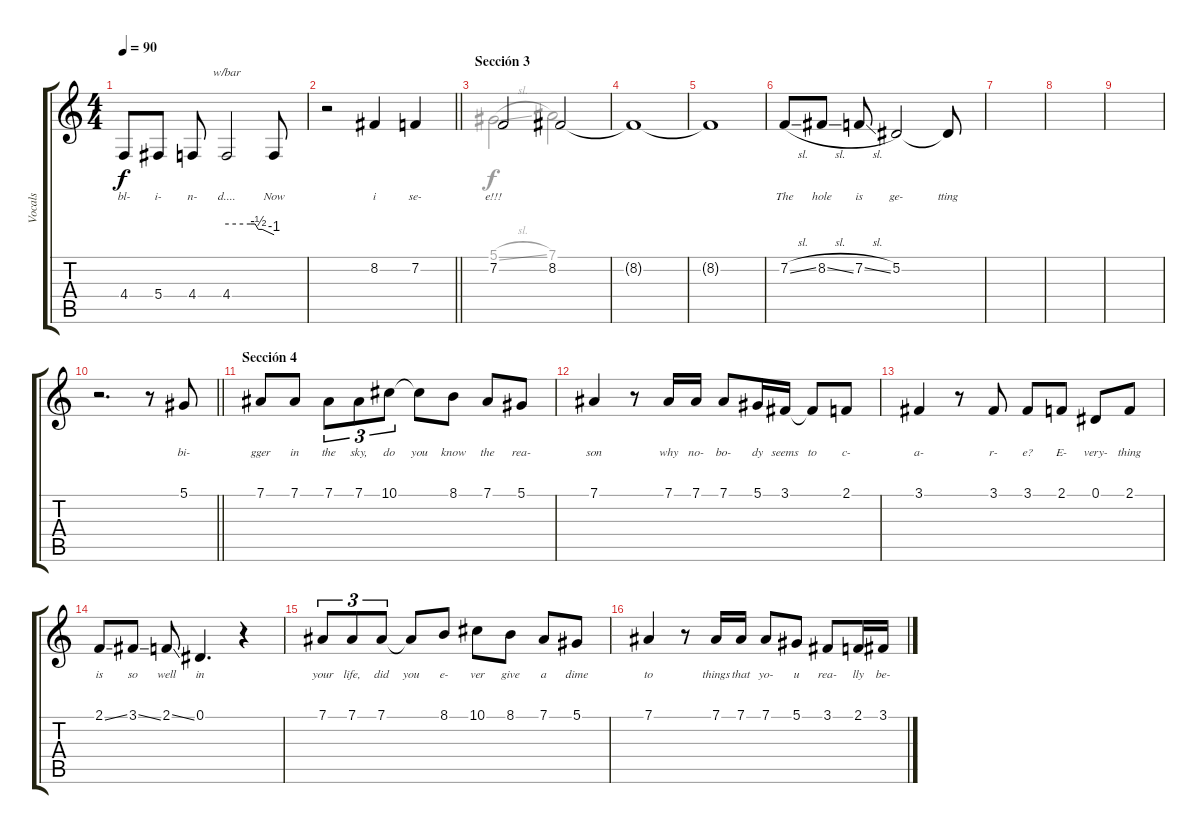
\track ("Vocals" "Vocals") {instrument lead3calliope}
\staff {score tabs}
\tuning (Eb4 Bb3 Gb3 Db3 Ab2 Eb2) {hide}
\voice
\ts (4 4)
\tempo 90
\clef g2
\ks c
4.4.8{lyrics (0 "bl-") lyrics (1 "") lyrics (2 "") lyrics (3 "") lyrics (4 "") dy f} 5.4.8{lyrics (0 "i-") lyrics (1 "") lyrics (2 "") lyrics (3 "") lyrics (4 "")} 4.4.8{lyrics (0 "n-") lyrics (1 "") lyrics (2 "") lyrics (3 "") lyrics (4 "")} 4.4.2{tbe (custom default 0 0 30 0 36 0 40 -2 45 -2 60 -4) lyrics (0 "d....") lyrics (1 "") lyrics (2 "") lyrics (3 "") lyrics (4 "")} 4.4{t}.8{lyrics (0 "Now") lyrics (1 "") lyrics (2 "") lyrics (3 "") lyrics (4 "")} |
\barLineRight lightlight
r.2 8.2.4{lyrics (0 "i") lyrics (1 "") lyrics (2 "") lyrics (3 "") lyrics (4 "")} 7.2.4{lyrics (0 "se-") lyrics (1 "") lyrics (2 "") lyrics (3 "") lyrics (4 "")} |
\section ("" "Sección 3")
7.2.2{lyrics (0 "e!!!") lyrics (1 "") lyrics (2 "") lyrics (3 "") lyrics (4 "")} 8.2.2{lyrics (0 "") lyrics (1 "") lyrics (2 "") lyrics (3 "") lyrics (4 "")} |
8.2{t}.1{lyrics (0 "") lyrics (1 "") lyrics (2 "") lyrics (3 "") lyrics (4 "")} |
8.2{t}.1{lyrics (0 "") lyrics (1 "") lyrics (2 "") lyrics (3 "") lyrics (4 "")} |
7.2{sl}.8{lyrics (0 "The") lyrics (1 "") lyrics (2 "") lyrics (3 "") lyrics (4 "")} 8.2{sl}.8{lyrics (0 "hole") lyrics (1 "") lyrics (2 "") lyrics (3 "") lyrics (4 "")} 7.2{sl}.8{lyrics (0 "is") lyrics (1 "") lyrics (2 "") lyrics (3 "") lyrics (4 "")} 5.2.2{lyrics (0 "ge-") lyrics (1 "") lyrics (2 "") lyrics (3 "") lyrics (4 "")} 5.2{t}.8{lyrics (0 "tting") lyrics (1 "") lyrics (2 "") lyrics (3 "") lyrics (4 "")} |
|
|
|
\barLineRight lightlight
r.2{d} r.8 5.1.8{lyrics (0 "bi-") lyrics (1 "") lyrics (2 "") lyrics (3 "") lyrics (4 "")} |
\section ("" "Sección 4")
7.1.8{lyrics (0 "gger") lyrics (1 "") lyrics (2 "") lyrics (3 "") lyrics (4 "")} 7.1.8{lyrics (0 "in") lyrics (1 "") lyrics (2 "") lyrics (3 "") lyrics (4 "")} 7.1.8{tu (3 2) lyrics (0 "the") lyrics (1 "") lyrics (2 "") lyrics (3 "") lyrics (4 "")} 7.1.8{tu (3 2) lyrics (0 "sky,") lyrics (1 "") lyrics (2 "") lyrics (3 "") lyrics (4 "")} 10.1.8{tu (3 2) lyrics (0 "do") lyrics (1 "") lyrics (2 "") lyrics (3 "") lyrics (4 "")} 10.1{t}.8{lyrics (0 "you") lyrics (1 "") lyrics (2 "") lyrics (3 "") lyrics (4 "")} 8.1.8{lyrics (0 "know") lyrics (1 "") lyrics (2 "") lyrics (3 "") lyrics (4 "")} 7.1.8{lyrics (0 "the") lyrics (1 "") lyrics (2 "") lyrics (3 "") lyrics (4 "")} 5.1.8{lyrics (0 "rea-") lyrics (1 "") lyrics (2 "") lyrics (3 "") lyrics (4 "")} |
7.1.4{lyrics (0 "son") lyrics (1 "") lyrics (2 "") lyrics (3 "") lyrics (4 "")} r.8 7.1.16{lyrics (0 "why") lyrics (1 "") lyrics (2 "") lyrics (3 "") lyrics (4 "")} 7.1.16{lyrics (0 "no-") lyrics (1 "") lyrics (2 "") lyrics (3 "") lyrics (4 "")} 7.1.8{lyrics (0 "bo-") lyrics (1 "") lyrics (2 "") lyrics (3 "") lyrics (4 "")} 5.1.16{lyrics (0 "dy") lyrics (1 "") lyrics (2 "") lyrics (3 "") lyrics (4 "")} 3.1.16{lyrics (0 "seems") lyrics (1 "") lyrics (2 "") lyrics (3 "") lyrics (4 "")} 3.1{t}.8{lyrics (0 "to") lyrics (1 "") lyrics (2 "") lyrics (3 "") lyrics (4 "")} 2.1.8{lyrics (0 "c-") lyrics (1 "") lyrics (2 "") lyrics (3 "") lyrics (4 "")} |
3.1.4{lyrics (0 "a-") lyrics (1 "") lyrics (2 "") lyrics (3 "") lyrics (4 "")} r.8 3.1.8{lyrics (0 "r-") lyrics (1 "") lyrics (2 "") lyrics (3 "") lyrics (4 "")} 3.1.8{lyrics (0 "e?") lyrics (1 "") lyrics (2 "") lyrics (3 "") lyrics (4 "")} 2.1.8{lyrics (0 "E-") lyrics (1 "") lyrics (2 "") lyrics (3 "") lyrics (4 "")} 0.1.8{lyrics (0 "very-") lyrics (1 "") lyrics (2 "") lyrics (3 "") lyrics (4 "")} 2.1.8{lyrics (0 "thing") lyrics (1 "") lyrics (2 "") lyrics (3 "") lyrics (4 "")} |
2.1{ss}.8{lyrics (0 "is") lyrics (1 "") lyrics (2 "") lyrics (3 "") lyrics (4 "")} 3.1{ss}.8{lyrics (0 "so") lyrics (1 "") lyrics (2 "") lyrics (3 "") lyrics (4 "")} 2.1{ss}.8{lyrics (0 "well") lyrics (1 "") lyrics (2 "") lyrics (3 "") lyrics (4 "")} 0.1.4{d lyrics (0 "in") lyrics (1 "") lyrics (2 "") lyrics (3 "") lyrics (4 "")} r.4 |
7.1.8{tu (3 2) lyrics (0 "your") lyrics (1 "") lyrics (2 "") lyrics (3 "") lyrics (4 "")} 7.1.8{tu (3 2) lyrics (0 "life,") lyrics (1 "") lyrics (2 "") lyrics (3 "") lyrics (4 "")} 7.1.8{tu (3 2) lyrics (0 "did") lyrics (1 "") lyrics (2 "") lyrics (3 "") lyrics (4 "")} 7.1{t}.8{lyrics (0 "you") lyrics (1 "") lyrics (2 "") lyrics (3 "") lyrics (4 "")} 8.1.8{lyrics (0 "e-") lyrics (1 "") lyrics (2 "") lyrics (3 "") lyrics (4 "")} 10.1.8{lyrics (0 "ver") lyrics (1 "") lyrics (2 "") lyrics (3 "") lyrics (4 "")} 8.1.8{lyrics (0 "give") lyrics (1 "") lyrics (2 "") lyrics (3 "") lyrics (4 "")} 7.1.8{lyrics (0 "a") lyrics (1 "") lyrics (2 "") lyrics (3 "") lyrics (4 "")} 5.1.8{lyrics (0 "dime") lyrics (1 "") lyrics (2 "") lyrics (3 "") lyrics (4 "")} |
7.1.4{lyrics (0 "to") lyrics (1 "") lyrics (2 "") lyrics (3 "") lyrics (4 "")} r.8 7.1.16{lyrics (0 "things") lyrics (1 "") lyrics (2 "") lyrics (3 "") lyrics (4 "")} 7.1.16{lyrics (0 "that") lyrics (1 "") lyrics (2 "") lyrics (3 "") lyrics (4 "")} 7.1.8{lyrics (0 "yo-") lyrics (1 "") lyrics (2 "") lyrics (3 "") lyrics (4 "")} 5.1.8{lyrics (0 "u") lyrics (1 "") lyrics (2 "") lyrics (3 "") lyrics (4 "")} 3.1.8{lyrics (0 "rea-") lyrics (1 "") lyrics (2 "") lyrics (3 "") lyrics (4 "")} 2.1.16{lyrics (0 "lly") lyrics (1 "") lyrics (2 "") lyrics (3 "") lyrics (4 "")} 3.1.16{lyrics (0 "be-") lyrics (1 "") lyrics (2 "") lyrics (3 "") lyrics (4 "")}
\voice
\clef g2
\ottava regular
\simile none
\ks c
|
\barLineRight lightlight
|
5.1{sl}.2 7.1.2 |
|
|
|
|
|
|
\barLineRight lightlight
|
|
|
|
|
|
